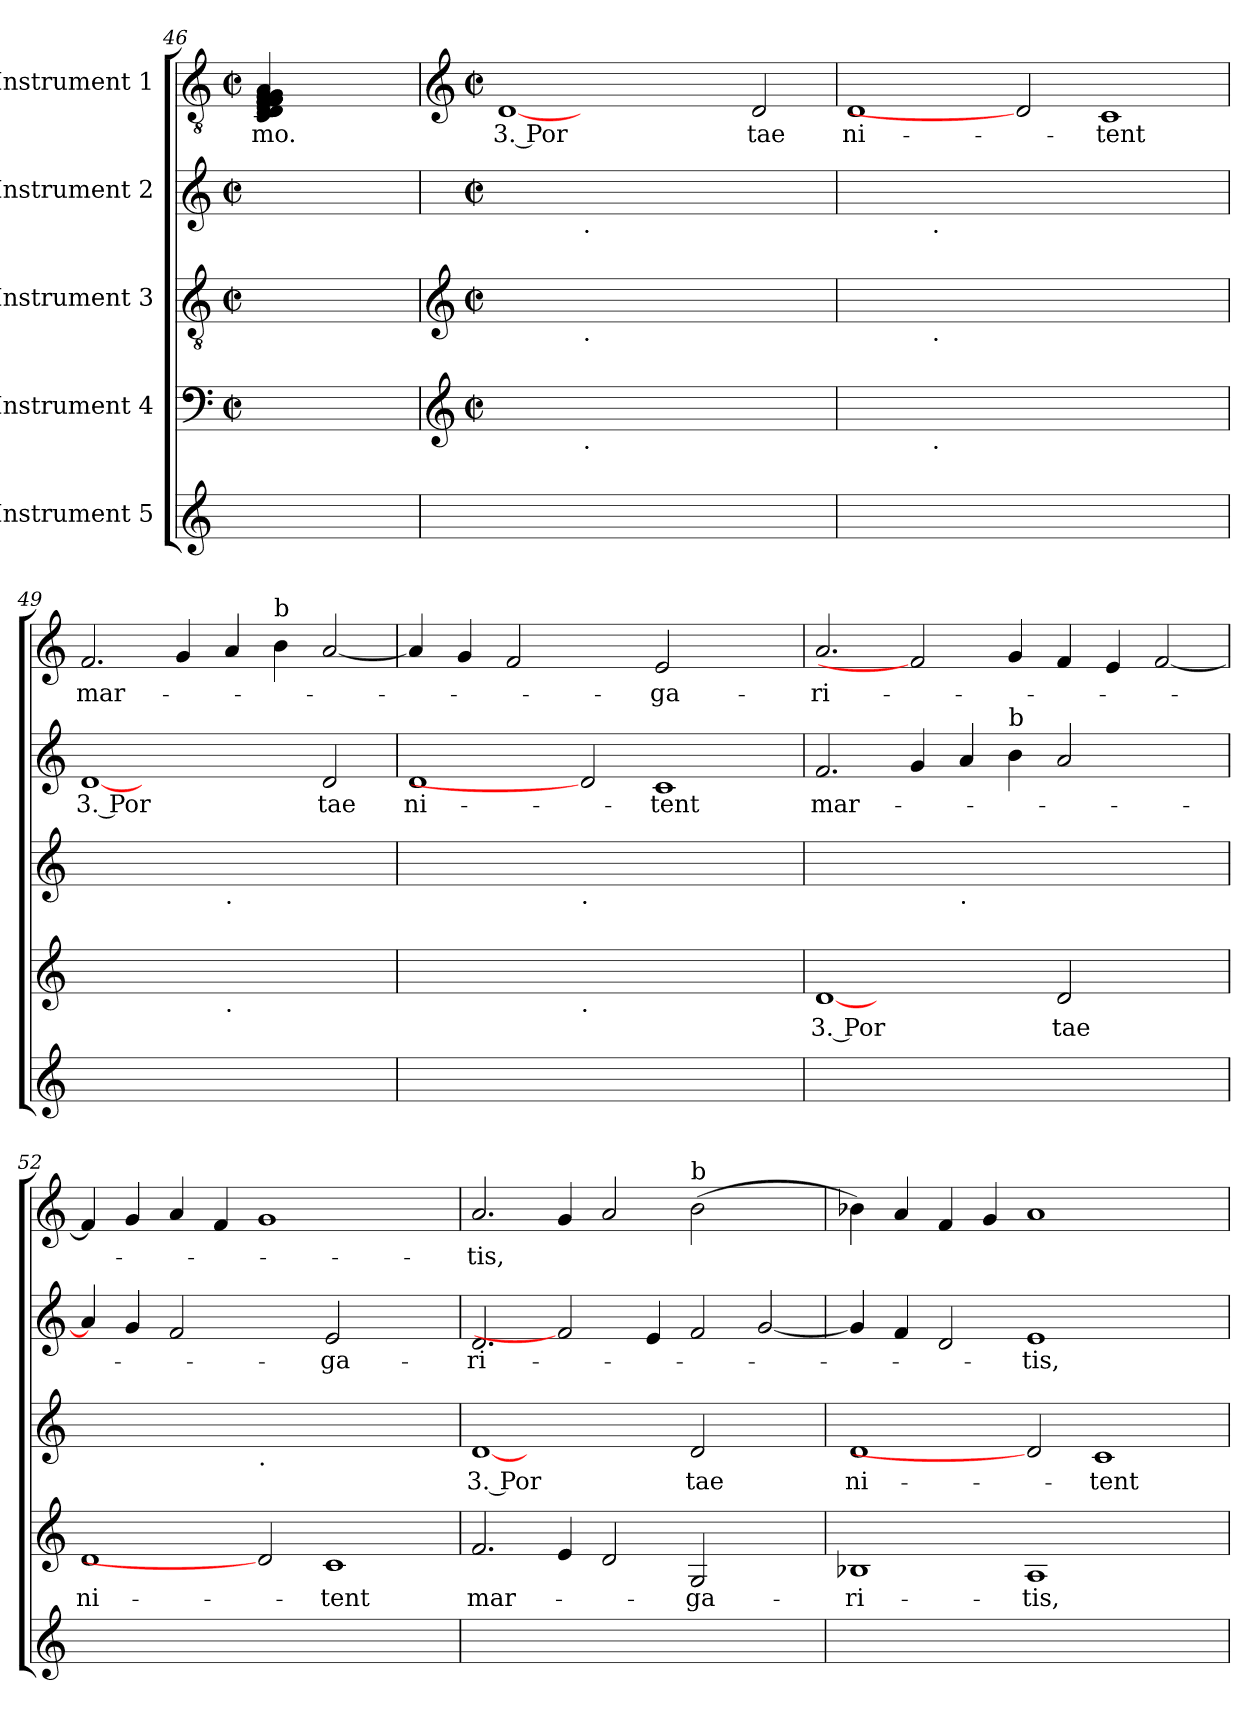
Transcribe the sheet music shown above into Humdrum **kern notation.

**kern	**kern	**text	**kern	**text	**kern	**text	**kern	**text
*part5	*part4	*part4	*part3	*part3	*part2	*part2	*part1	*part1
*staff5	*staff4	*staff4	*staff3	*staff3	*staff2	*staff2	*staff1	*staff1
*I"Instrument 5	*I"Instrument 4	*	*I"Instrument 3	*	*I"Instrument 2	*	*I"Instrument 1	*
*clefG2	*clefF4	*	*clefGv2	*	*clefG2	*	*clefGv2	*
*k[]	*k[]	*	*k[]	*	*k[]	*	*k[]	*
*	*M2/2	*	*M2/2	*	*M2/2	*	*M2/2	*
*	*met(c|)	*	*met(c|)	*	*met(c|)	*	*met(c|)	*
=46	=46	=46	=46	=46	=46	=46	=46	=46
!	!	!	!	!	!	!	!	!LO:LY:b
1ryy	1ryy	.	1ryy	.	1ryy	.	4C/ 4D/ 4D/ 4D/ 4E/ 4F/ 4F/ 4F/ 4F/ 4F/ 4F/ 4F/ 4G/ 4G/ 4G/ 4G/ 4A/	-mo.
.	.	.	.	.	.	.	2.ryy	.
!!LO:LB:g=z
=47	=47	=47	=47	=47	=47	=47	=47	=47
*	*clefG2	*	*clefG2	*	*	*	*clefG2	*
*	*M2/2	*	*M2/2	*	*M2/2	*	*M2/2	*
*	*met(c|)	*	*met(c|)	*	*met(c|)	*	*met(c|)	*
!	!	!	!	!	!	!	!	!LO:LY:b
*	*^	*	*^	*	*^	*	*	*
1ryy	1ryy	2ryy	.	1ryy	2ryy	.	1ryy	2ryy	.	[1d	3. Por
!	!	!	!	!	!	!	!	!LO:TX:b:t=.	!	!	!
!	!	!	!	!	!LO:TX:b:t=.	!	!	!	!	!	!
!	!	!LO:TX:b:t=.	!	!	!	!	!	!	!	!	!
.	.	1.ryy	.	.	1.ryy	.	.	1.ryy	.	.	.
1ryy	1ryy	.	.	1ryy	.	.	1ryy	.	.	2ryy	.
!	!	!	!	!	!	!	!	!	!	!	!LO:LY:b
.	.	.	.	.	.	.	.	.	.	2d/	-tae
=48	=48	=48	=48	=48	=48	=48	=48	=48	=48	=48	=48
!	!	!	!	!	!	!	!	!	!	!	!LO:LY:b
1ryy	1ryy	2ryy	.	1ryy	2ryy	.	1ryy	2ryy	.	1d	ni-
!	!	!	!	!	!	!	!	!LO:TX:b:t=.	!	!	!
!	!	!	!	!	!LO:TX:b:t=.	!	!	!	!	!	!
!	!	!LO:TX:b:t=.	!	!	!	!	!	!	!	!	!
.	.	0ryy	.	.	0ryy	.	.	0ryy	.	.	.
1.ryy	1.ryy	.	.	1.ryy	.	.	1.ryy	.	.	2d]	.
!	!	!	!	!	!	!	!	!	!	!	!LO:LY:b
.	.	.	.	.	.	.	.	.	.	1c	-tent
=49	=49	=49	=49	=49	=49	=49	=49	=49	=49	=49	=49
!	!	!	!	!	!	!	!	!	!LO:LY:b	!	!LO:LY:b
*	*v	*v	*	*	*	*	*v	*v	*	*	*
*	*	*	*v	*v	*	*	*	*	*
1ryy	1ryy	.	1ryy	.	[1d	3. Por	2.f/	mar-
.	.	.	.	.	.	.	4g/	.
!	!	!	!LO:TX:b:t=.	!	!	!	!	!
!	!LO:TX:b:t=.	!	!	!	!	!	!	!
1ryy	1ryy	.	1ryy	.	2ryy	.	4a/	.
!	!	!	!	!	!	!	!LO:TX:a:t=b	!
.	.	.	.	.	.	.	4b\	.
!	!	!	!	!	!	!LO:LY:b	!	!
.	.	.	.	.	2d/	-tae	[<2a/	.
=50	=50	=50	=50	=50	=50	=50	=50	=50
!	!	!	!	!	!	!LO:LY:b	!	!
1ryy	1ryy	.	1ryy	.	1d	ni-	4a/]	.
.	.	.	.	.	.	.	4g/	.
.	.	.	.	.	.	.	[2f	.
!	!	!	!LO:TX:b:t=.	!	!	!	!	!
!	!LO:TX:b:t=.	!	!	!	!	!	!	!
1.ryy	1.ryy	.	1.ryy	.	2d]	.	2ryy	.
!	!	!	!	!	!	!LO:LY:b	!	!LO:LY:b
.	.	.	.	.	1c	-tent	2e/	-ga-
.	.	.	.	.	.	.	2ryy	.
=51	=51	=51	=51	=51	=51	=51	=51	=51
!	!	!LO:LY:b	!	!	!	!LO:LY:b	!	!LO:LY:b
1ryy	[1d	3. Por	1ryy	.	2.f/	mar-	2.a/	-ri-
.	.	.	.	.	4g/	.	2f]	.
!	!	!	!LO:TX:b:t=.	!	!	!	!	!
1.ryy	2ryy	.	1.ryy	.	4a/	.	.	.
!	!	!	!	!	!LO:TX:a:t=b	!	!	!
.	.	.	.	.	4b\	.	4g/	.
!	!	!LO:LY:b	!	!	!	!	!	!
.	2d/	-tae	.	.	[<2a/	.	4f/	.
.	.	.	.	.	.	.	4e/	.
.	2ryy	.	.	.	2ryy	.	[<2f/	.
=52	=52	=52	=52	=52	=52	=52	=52	=52
!	!	!LO:LY:b	!	!	!	!	!	!
1ryy	1d	ni-	1ryy	.	4a/]	.	4f/]	.
.	.	.	.	.	4g/	.	4g/	.
.	.	.	.	.	[2f	.	4a/	.
.	.	.	.	.	.	.	4f/	.
!	!	!	!LO:TX:b:t=.	!	!	!	!	!
1.ryy	2d]	.	1.ryy	.	2ryy	.	1g	.
!	!	!LO:LY:b	!	!	!	!LO:LY:b	!	!
.	1c	-tent	.	.	2e/	-ga-	.	.
.	.	.	.	.	2ryy	.	2ryy	.
!!LO:PB:g=z
=53	=53	=53	=53	=53	=53	=53	=53	=53
!	!	!LO:LY:b	!	!LO:LY:b	!	!LO:LY:b	!	!LO:LY:b
1ryy	2.f/	mar-	[1d	3. Por	2.d/	-ri-	2.a/	-tis,
.	4e/	.	.	.	2f]	.	4g/	.
1.ryy	2d/	.	2ryy	.	.	.	2a/	.
.	.	.	.	.	4e/	.	.	.
!	!	!	!	!	!	!	!LO:TX:a:t=b	!
!	!	!LO:LY:b	!	!LO:LY:b	!	!	!	!
.	2G/	-ga-	2d/	-tae	2f/	.	(>2b\	.
.	2ryy	.	2ryy	.	[>2g/	.	2ryy	.
!!LO:PB:g=z
=54	=54	=54	=54	=54	=54	=54	=54	=54
!	!	!LO:LY:b	!	!LO:LY:b	!	!	!	!
1ryy	1B-X	-ri-	1d	ni-	4g/]	.	4b-X\)	.
.	.	.	.	.	4f/	.	4a/	.
.	.	.	.	.	2d/	.	4f/	.
.	.	.	.	.	.	.	4g/	.
!	!	!LO:LY:b	!	!	!	!LO:LY:b	!	!
1.ryy	1A	-tis,	2d]	.	1e	-tis,	1a	.
!	!	!	!	!LO:LY:b	!	!	!	!
.	.	.	1c	-tent	.	.	.	.
.	2ryy	.	.	.	2ryy	.	2ryy	.
=	=	=	=	=	=	=	=	=
*-	*-	*-	*-	*-	*-	*-	*-	*-
